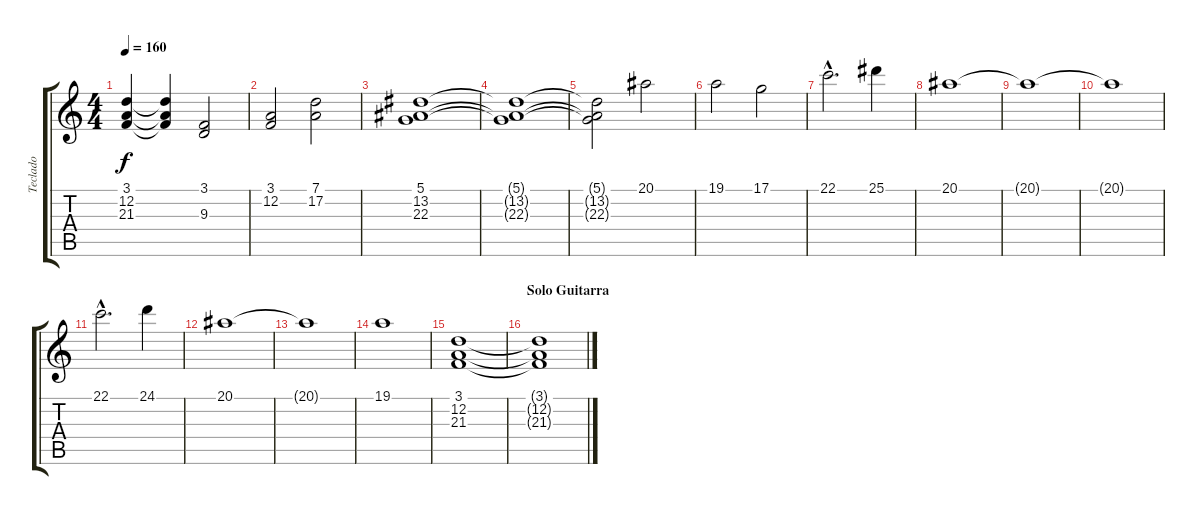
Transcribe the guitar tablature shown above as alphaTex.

\track ("Teclado" "Teclado") {instrument stringensemble1}
\staff {score tabs}
\tuning (D4 A3 F3 C3 G2 D2) {hide}
\ts (4 4)
\tempo 160
\clef g2
\ks c
(3.1{t} 12.2{t} 21.3{t}).4{dy f} (3.1{t} 12.2{t} 21.3{t}).4 (3.1 9.3).2 |
(3.1 12.2).2 (7.1 17.2).2 |
(5.1 13.2 22.3).1 |
(5.1{t} 13.2{t} 22.3{t}).1 |
(5.1{t} 13.2{t} 22.3{t}).2 20.1.2 |
19.1.2 17.1.2 |
22.1{hac}.2{d} 25.1.4 |
20.1.1 |
20.1{t}.1 |
20.1{t}.1 |
22.1{hac}.2{d} 24.1.4 |
20.1.1 |
20.1{t}.1 |
19.1.1 |
(3.1 12.2 21.3).1{volume 9} |
\section ("" "Solo Guitarra")
(3.1{t} 12.2{t} 21.3{t}).1
